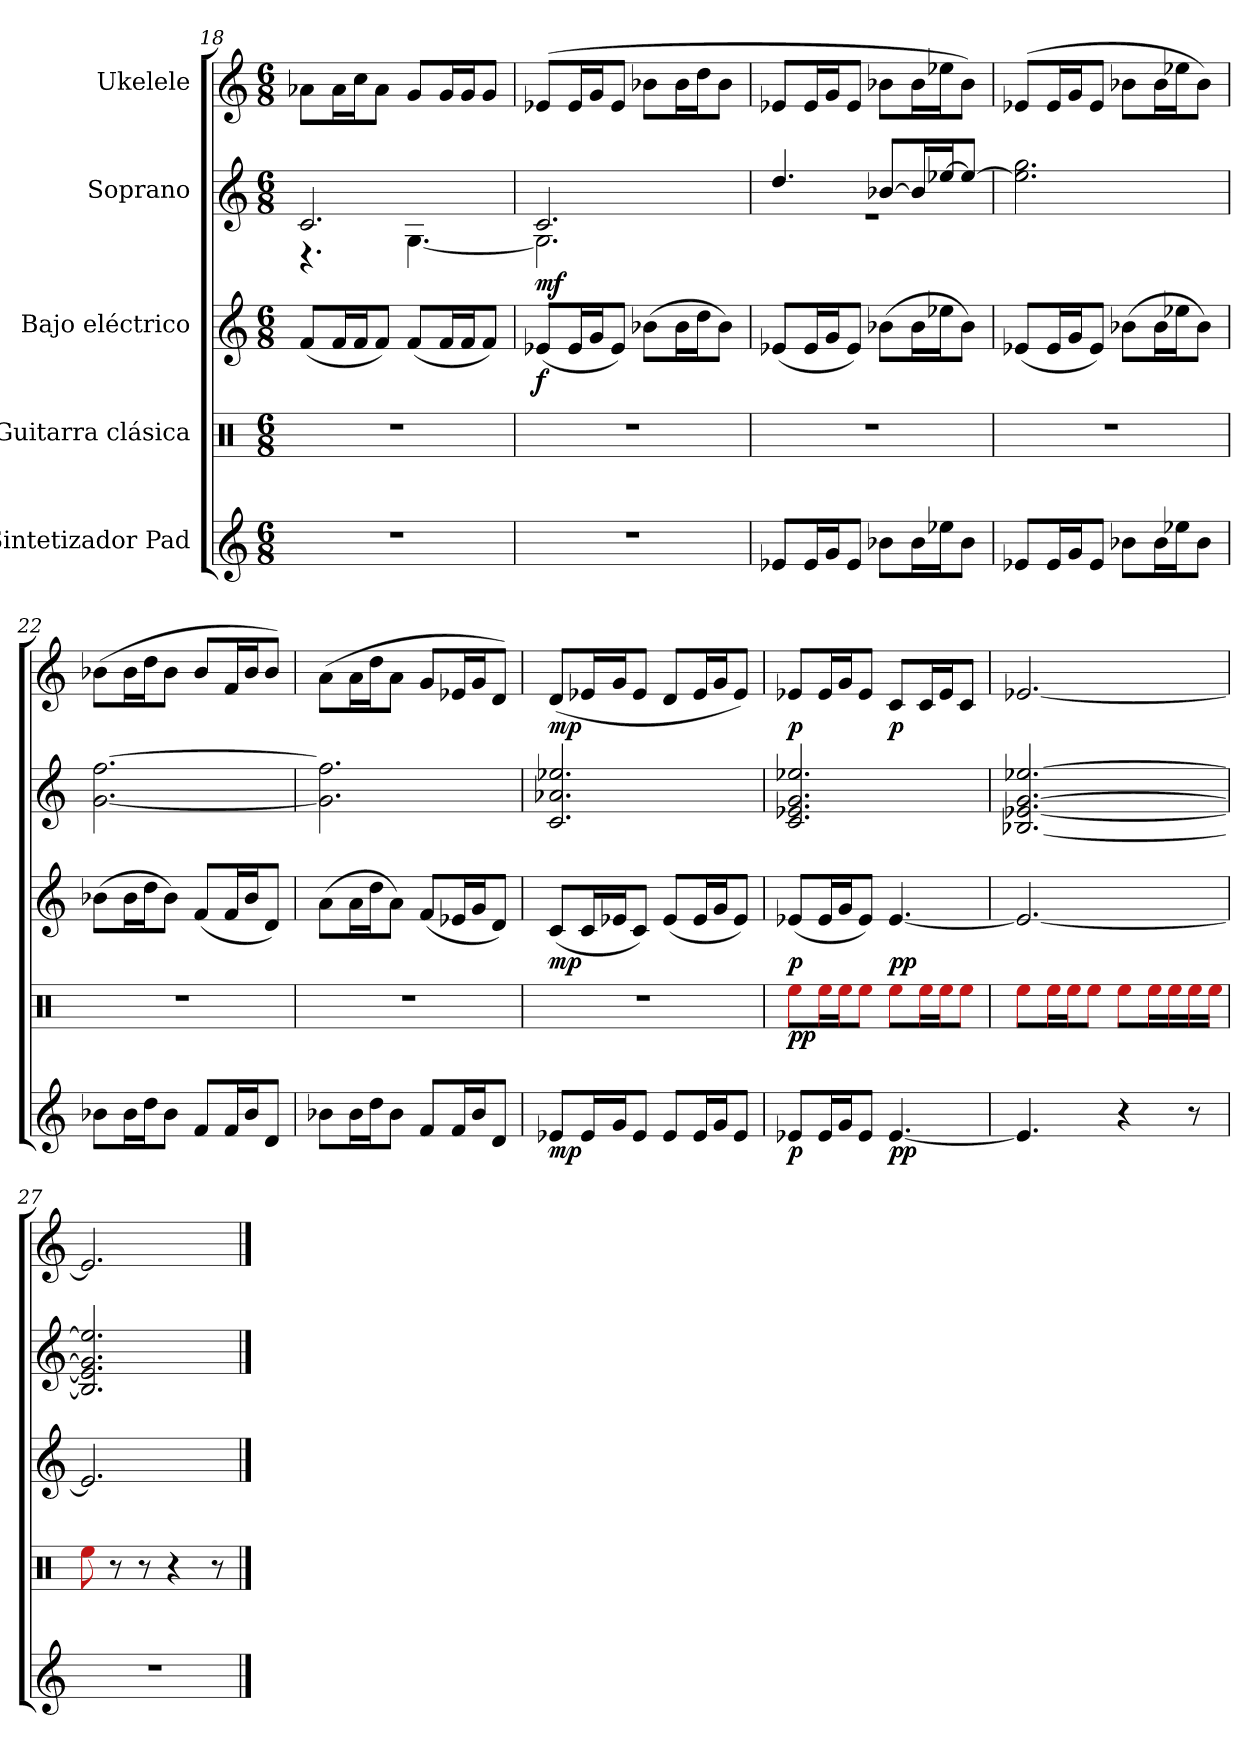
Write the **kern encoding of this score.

**kern	**dynam	**kern	**dynam	**kern	**dynam	**kern	**dynam	**kern	**dynam
*part5	*part5	*part4	*part4	*part3	*part3	*part2	*part2	*part1	*part1
*staff5	*staff5	*staff4	*staff4	*staff3	*staff3	*staff2	*staff2	*staff1	*staff1
*I"Sintetizador Pad	*	*I"Guitarra clásica	*	*I"Bajo eléctrico	*	*I"Soprano	*	*I"Ukelele	*
!!LO:LB:g=z
*clefG2	*	*clefX	*	*clefG2	*	*clefG2	*	*clefG2	*
*	*	*	*	*ITrd7c12	*	*	*	*	*
*k[]	*	*k[]	*	*k[]	*	*k[]	*	*k[]	*
*M6/8	*	*M6/8	*	*M6/8	*	*M6/8	*	*M6/8	*
=18	=18	=18	=18	=18	=18	=18	=18	=18	=18
*	*	*	*	*	*	*^	*	*	*
2.r	.	2.r	.	(<8F/L	.	2.c/	4.r	.	8a-X\L	.
.	.	.	.	16F/L	.	.	.	.	16a-\L	.
.	.	.	.	16F/J	.	.	.	.	16cc\J	.
.	.	.	.	8F/J)	.	.	.	.	8a-\J	.
.	.	.	.	(<8F/L	.	.	[4.G\	.	8g/L	.
.	.	.	.	16F/L	.	.	.	.	16g/L	.
.	.	.	.	16F/J	.	.	.	.	16g/J	.
.	.	.	.	8F/J)	.	.	.	.	8g/J	.
=19	=19	=19	=19	=19	=19	=19	=19	=19	=19	=19
!	!	!	!	!	!LO:DY:b	!	!	!LO:DY:b	!	!
2.r	.	2.r	.	(<8E-X/L	f	2.c/	2.G\]	mf	(>8e-X/L	.
.	.	.	.	16E-/L	.	.	.	.	16e-/L	.
.	.	.	.	16G/J	.	.	.	.	16g/J	.
.	.	.	.	8E-/J)	.	.	.	.	8e-/J	.
.	.	.	.	(>8B-X\L	.	.	.	.	8b-X\L	.
.	.	.	.	16B-\L	.	.	.	.	16b-\L	.
.	.	.	.	16d\J	.	.	.	.	16dd\J	.
.	.	.	.	8B-\J)	.	.	.	.	8b-\J	.
=20	=20	=20	=20	=20	=20	=20	=20	=20	=20	=20
8e-X/L	.	2.r	.	(<8E-X/L	.	4.dd/	2.r	.	8e-X/L	.
16e-/L	.	.	.	16E-/L	.	.	.	.	16e-/L	.
16g/J	.	.	.	16G/J	.	.	.	.	16g/J	.
8e-/J	.	.	.	8E-/J)	.	.	.	.	8e-/J	.
8b-X\L	.	.	.	(>8B-X\L	.	[8b-X/L	.	.	8b-X\L	.
16b-\L	.	.	.	16B-\L	.	16b-/L]	.	.	16b-\L	.
16ee-X\J	.	.	.	16e-X\J	.	[16ee-X/J	.	.	16ee-X\J	.
8b-\J	.	.	.	8B-\J)	.	8ee-/J_	.	.	8b-\J)	.
*	*	*	*	*	*	*v	*v	*	*	*
!!LO:LB:g=z
=21	=21	=21	=21	=21	=21	=21	=21	=21	=21
8e-X/L	.	2.r	.	(<8E-X/L	.	2.ee-\] 2.gg\	.	(>8e-X/L	.
16e-/L	.	.	.	16E-/L	.	.	.	16e-/L	.
16g/J	.	.	.	16G/J	.	.	.	16g/J	.
8e-/J	.	.	.	8E-/J)	.	.	.	8e-/J	.
8b-X\L	.	.	.	(>8B-X\L	.	.	.	8b-X\L	.
16b-\L	.	.	.	16B-\L	.	.	.	16b-\L	.
16ee-X\J	.	.	.	16e-X\J	.	.	.	16ee-X\J	.
8b-\J	.	.	.	8B-\J)	.	.	.	8b-\J)	.
=22	=22	=22	=22	=22	=22	=22	=22	=22	=22
8b-X\L	.	2.r	.	(>8B-X\L	.	[2.g\ [2.ff\	.	(>8b-X\L	.
16b-\L	.	.	.	16B-\L	.	.	.	16b-\L	.
16dd\J	.	.	.	16d\J	.	.	.	16dd\J	.
8b-\J	.	.	.	8B-\J)	.	.	.	8b-\J	.
8f/L	.	.	.	(<8F/L	.	.	.	8b-/L	.
16f/L	.	.	.	16F/L	.	.	.	16f/L	.
16b-/J	.	.	.	16B-/J	.	.	.	16b-/J	.
8d/J	.	.	.	8D/J)	.	.	.	8b-/J)	.
=23	=23	=23	=23	=23	=23	=23	=23	=23	=23
8b-X\L	.	2.r	.	(>8A\L	.	2.g\] 2.ff\]	.	(>8a\L	.
16b-\L	.	.	.	16A\L	.	.	.	16a\L	.
16dd\J	.	.	.	16d\J	.	.	.	16dd\J	.
8b-\J	.	.	.	8A\J)	.	.	.	8a\J	.
8f/L	.	.	.	(<8F/L	.	.	.	8g/L	.
16f/L	.	.	.	16E-X/L	.	.	.	16e-X/L	.
16b-/J	.	.	.	16G/J	.	.	.	16g/J	.
8d/J	.	.	.	8D/J)	.	.	.	8d/J)	.
!!LO:LB:g=z
=24	=24	=24	=24	=24	=24	=24	=24	=24	=24
!	!LO:DY:b	!	!	!	!LO:DY:b	!	!	!	!LO:DY:b
8e-X/L	mp	2.r	.	(<8C/L	mp	2.c/ 2.a-X/ 2.ee-X/	.	(<8d/L	mp
16e-/L	.	.	.	16C/L	.	.	.	16e-X/L	.
16g/J	.	.	.	16E-X/J	.	.	.	16g/J	.
8e-/J	.	.	.	8C/J)	.	.	.	8e-/J	.
8e-/L	.	.	.	(<8E-/L	.	.	.	8d/L	.
16e-/L	.	.	.	16E-/L	.	.	.	16e-/L	.
16g/J	.	.	.	16G/J	.	.	.	16g/J	.
8e-/J	.	.	.	8E-/J)	.	.	.	8e-/J)	.
=25	=25	=25	=25	=25	=25	=25	=25	=25	=25
!	!LO:DY:b	!	!LO:DY:b	!	!LO:DY:b	!	!	!	!LO:DY:b
8e-X/L	p	8ee-X\L	pp	(<8E-X/L	p	2.c/ 2.e-X/ 2.g/ 2.ee-X/	.	8e-X/L	p
16e-/L	.	16ee\L	.	16E-/L	.	.	.	16e-/L	.
16g/J	.	16ee\J	.	16G/J	.	.	.	16g/J	.
8e-/J	.	8ee\J	.	8E-/J)	.	.	.	8e-/J	.
!	!LO:DY:b	!	!	!	!LO:DY:b	!	!	!	!LO:DY:b
[4.e-/	pp	8ee-X\L	.	[4.E-/	pp	.	.	8c/L	p
.	.	16ee\L	.	.	.	.	.	16c/L	.
.	.	16ee\J	.	.	.	.	.	16e-/J	.
.	.	8ee\J	.	.	.	.	.	8c/J	.
=26	=26	=26	=26	=26	=26	=26	=26	=26	=26
4.e-/]	.	8ee-X\L	.	2.E-/_	.	[2.B-X/ [2.e-X/ [2.g/ [2.ee-X/	.	[2.e-X/	.
.	.	16ee\L	.	.	.	.	.	.	.
.	.	16ee\J	.	.	.	.	.	.	.
.	.	8ee\J	.	.	.	.	.	.	.
4r	.	8ee-X\L	.	.	.	.	.	.	.
.	.	16ee\L	.	.	.	.	.	.	.
.	.	16ee\	.	.	.	.	.	.	.
8r	.	16ee\	.	.	.	.	.	.	.
.	.	16ee\JJ	.	.	.	.	.	.	.
=27	=27	=27	=27	=27	=27	=27	=27	=27	=27
2.r	.	8ee-X\	.	2.E-/]	.	2.B-/] 2.e-/] 2.g/] 2.ee-/]	.	2.e-/]	.
.	.	8r	.	.	.	.	.	.	.
.	.	8r	.	.	.	.	.	.	.
.	.	4r	.	.	.	.	.	.	.
.	.	8r	.	.	.	.	.	.	.
==	==	==	==	==	==	==	==	==	==
*-	*-	*-	*-	*-	*-	*-	*-	*-	*-
